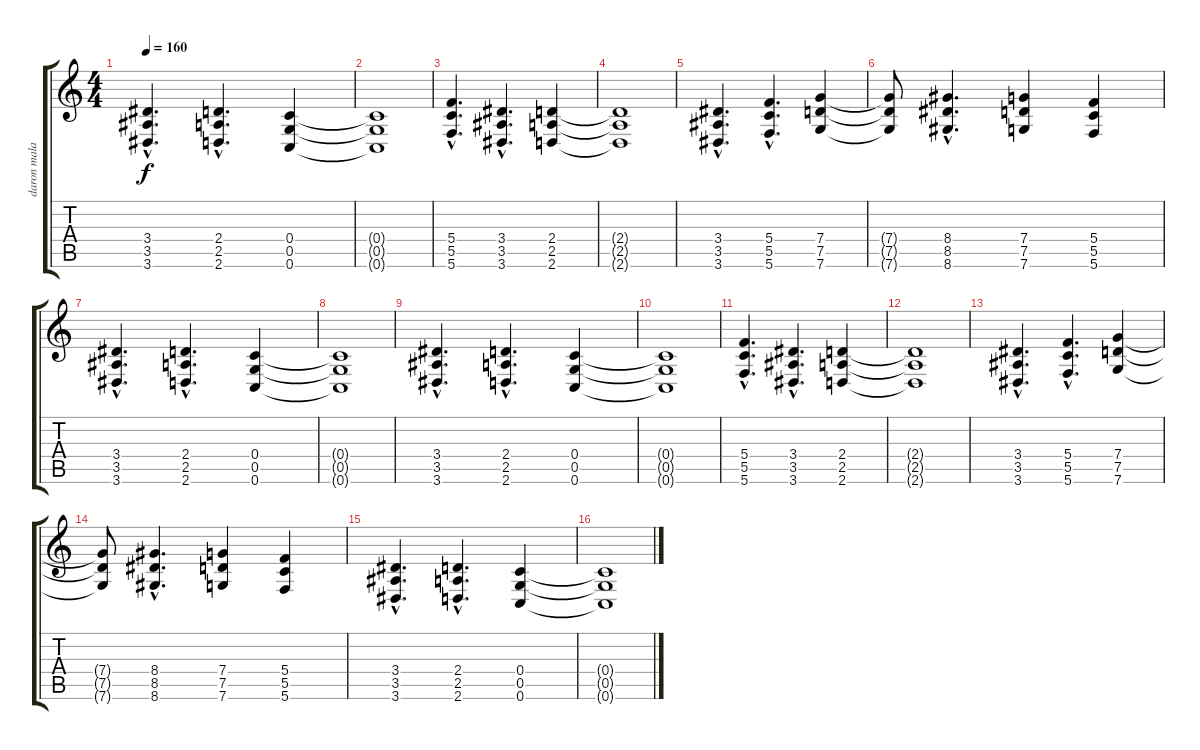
\track ("daron malakian" "daron mala") {instrument electricguitarmuted}
\staff {score tabs}
\tuning (D4 A3 F3 C3 G2 C2) {hide}
\ts (4 4)
\tempo 160
\clef g2
\ks c
(3.4{hac} 3.5{hac} 3.6{hac}).4{d dy f} (2.4{hac} 2.5{hac} 2.6{hac}).4{d} (0.4 0.5 0.6).4 |
(0.4{t} 0.5{t} 0.6{t}).1 |
(5.4{hac} 5.5{hac} 5.6{hac}).4{d} (3.4{hac} 3.5{hac} 3.6{hac}).4{d} (2.4 2.5 2.6).4 |
(2.4{t} 2.5{t} 2.6{t}).1 |
(3.4{hac} 3.5{hac} 3.6{hac}).4{d} (5.4{hac} 5.5{hac} 5.6{hac}).4{d} (7.4 7.5 7.6).4 |
(7.4{t} 7.5{t} 7.6{t}).8 (8.4{hac} 8.5{hac} 8.6{hac}).4{d} (7.4 7.5 7.6).4 (5.4 5.5 5.6).4 |
(3.4{hac} 3.5{hac} 3.6{hac}).4{d} (2.4{hac} 2.5{hac} 2.6{hac}).4{d} (0.4 0.5 0.6).4 |
(0.4{t} 0.5{t} 0.6{t}).1 |
(3.4{hac} 3.5{hac} 3.6{hac}).4{d} (2.4{hac} 2.5{hac} 2.6{hac}).4{d} (0.4 0.5 0.6).4 |
(0.4{t} 0.5{t} 0.6{t}).1 |
(5.4{hac} 5.5{hac} 5.6{hac}).4{d} (3.4{hac} 3.5{hac} 3.6{hac}).4{d} (2.4 2.5 2.6).4 |
(2.4{t} 2.5{t} 2.6{t}).1 |
(3.4{hac} 3.5{hac} 3.6{hac}).4{d} (5.4{hac} 5.5{hac} 5.6{hac}).4{d} (7.4 7.5 7.6).4 |
(7.4{t} 7.5{t} 7.6{t}).8 (8.4{hac} 8.5{hac} 8.6{hac}).4{d} (7.4 7.5 7.6).4 (5.4 5.5 5.6).4 |
(3.4{hac} 3.5{hac} 3.6{hac}).4{d} (2.4{hac} 2.5{hac} 2.6{hac}).4{d} (0.4 0.5 0.6).4 |
(0.4{t} 0.5{t} 0.6{t}).1
